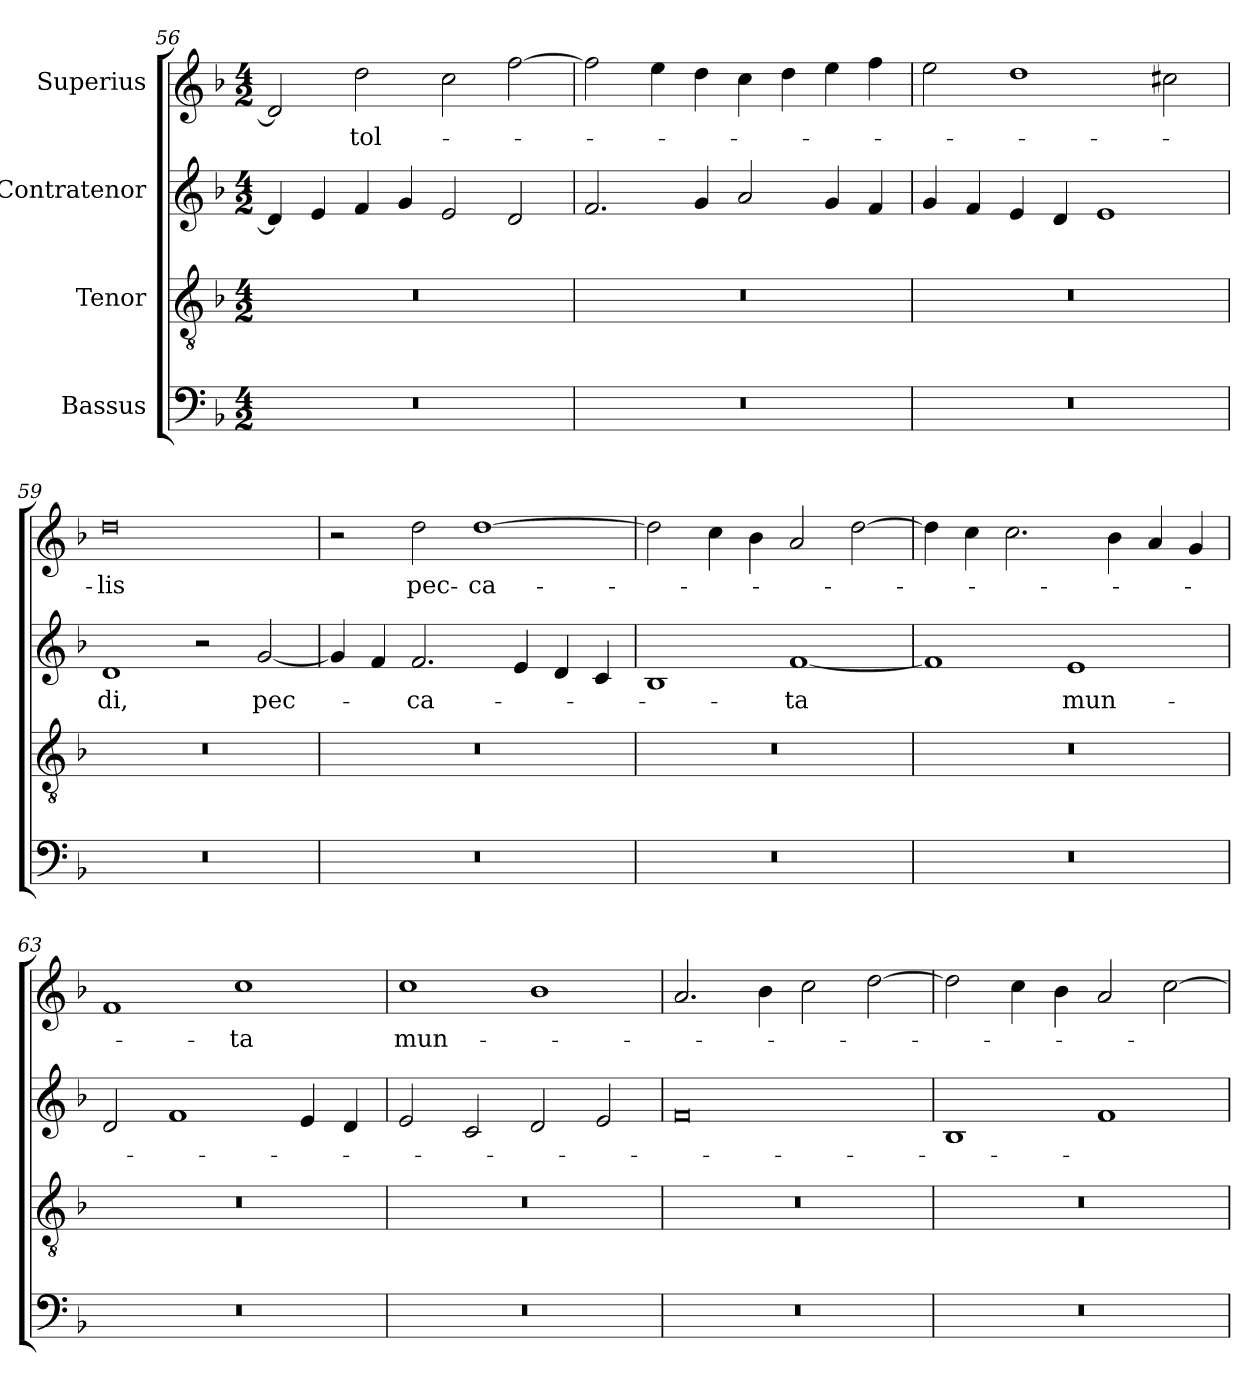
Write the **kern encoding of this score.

**kern	**kern	**kern	**text	**kern	**text
*part4	*part3	*part2	*part2	*part1	*part1
*staff4	*staff3	*staff2	*staff2	*staff1	*staff1
*I"Bassus	*I"Tenor	*I"Contratenor	*	*I"Superius	*
*clefF4	*clefGv2	*clefG2	*	*clefG2	*
*k[b-]	*k[b-]	*k[b-]	*	*k[b-]	*
*M4/2	*M4/2	*M4/2	*	*M4/2	*
=56	=56	=56	=56	=56	=56
0r	0r	4d/]	.	2d/]	.
.	.	4e/	.	.	.
.	.	4f/	.	2dd\	tol-
.	.	4g/	.	.	.
.	.	2e/	.	2cc\	.
.	.	2d/	.	[2ff\	.
=57	=57	=57	=57	=57	=57
0r	0r	2.f/	.	2ff\]	.
.	.	.	.	4ee\	.
.	.	4g/	.	4dd\	.
.	.	2a/	.	4cc\	.
.	.	.	.	4dd\	.
.	.	4g/	.	4ee\	.
.	.	4f/	.	4ff\	.
=58	=58	=58	=58	=58	=58
0r	0r	4g/	.	2ee\	.
.	.	4f/	.	.	.
.	.	4e/	.	1dd\	.
.	.	4d/	.	.	.
.	.	1e/	.	.	.
.	.	.	.	2cc#X\	.
=59	=59	=59	=59	=59	=59
0r	0r	1d/	-di,	0dd\	-lis
.	.	2r	.	.	.
.	.	[2g/	pec-	.	.
=60	=60	=60	=60	=60	=60
0r	0r	4g/]	.	2r	.
.	.	4f/	.	.	.
.	.	2.f/	-ca-	2dd\	pec-
.	.	.	.	[1dd\	-ca-
.	.	4e/	.	.	.
.	.	4d/	.	.	.
.	.	4c/	.	.	.
=61	=61	=61	=61	=61	=61
0r	0r	1B-/	.	2dd\]	.
.	.	.	.	4cc\	.
.	.	.	.	4b-\	.
.	.	[1f/	-ta	2a/	.
.	.	.	.	[2dd\	.
=62	=62	=62	=62	=62	=62
0r	0r	1f/]	.	4dd\]	.
.	.	.	.	4cc\	.
.	.	.	.	2.cc\	.
.	.	1e/	mun-	.	.
.	.	.	.	4b-\	.
.	.	.	.	4a/	.
.	.	.	.	4g/	.
=63	=63	=63	=63	=63	=63
0r	0r	2d/	.	1f/	.
.	.	1f/	.	.	.
.	.	.	.	1cc\	-ta
.	.	4e/	.	.	.
.	.	4d/	.	.	.
=64	=64	=64	=64	=64	=64
0r	0r	2e/	.	1cc\	mun-
.	.	2c/	.	.	.
.	.	2d/	.	1b-\	.
.	.	2e/	.	.	.
=65	=65	=65	=65	=65	=65
0r	0r	0f/	.	2.a/	.
.	.	.	.	4b-\	.
.	.	.	.	2cc\	.
.	.	.	.	[2dd\	.
=66	=66	=66	=66	=66	=66
0r	0r	1B-/	.	2dd\]	.
.	.	.	.	4cc\	.
.	.	.	.	4b-\	.
.	.	1f/	.	2a/	.
.	.	.	.	[2cc\	.
=	=	=	=	=	=
*-	*-	*-	*-	*-	*-
